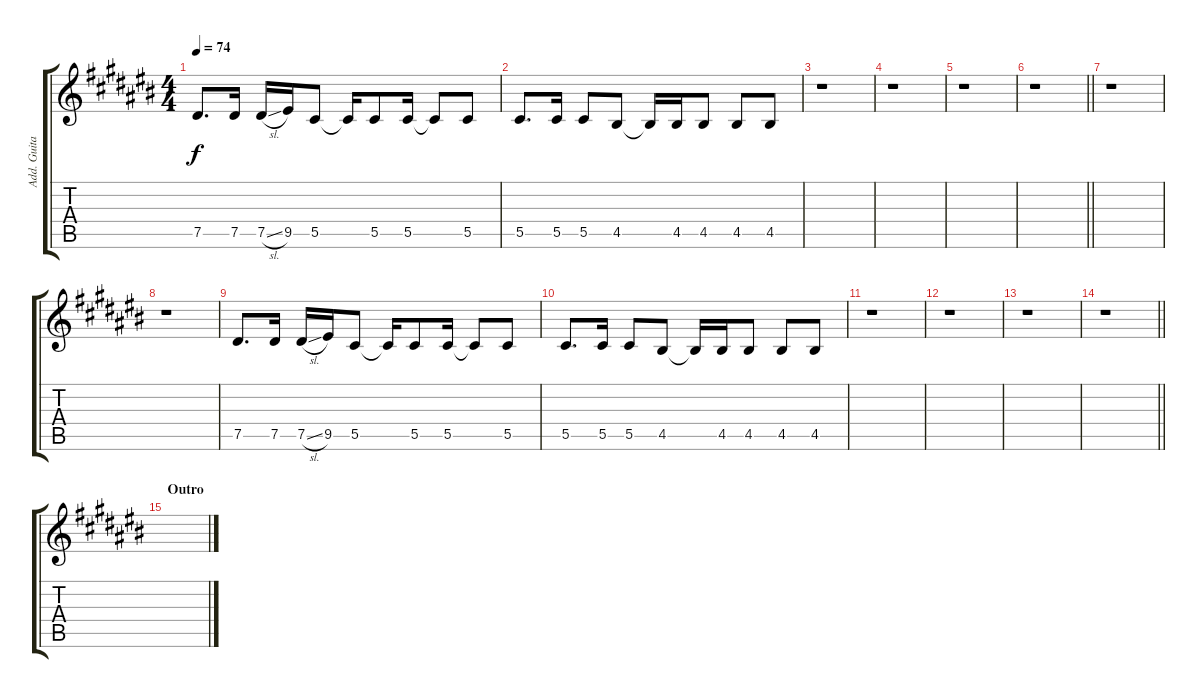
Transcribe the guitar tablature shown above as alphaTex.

\track ("Add. Guitar, overdrive" "Add. Guita") {instrument overdrivenguitar}
\staff {score tabs}
\tuning (Eb4 Bb3 Gb3 Db3 Ab2 Db2) {hide}
\ts (4 4)
\tempo 74
\clef g2
\ks a#minor
7.5.8{d dy f} 7.5.16 7.5{sl}.16 9.5.16 5.5.8 5.5{t}.16 5.5.8 5.5.16 5.5{t}.8 5.5.8 |
5.5.8{d} 5.5.16 5.5.8 4.5.8 4.5{t}.16 4.5.16 4.5.8 4.5.8 4.5.8 |
r.1 |
r.1 |
r.1 |
\barLineRight lightlight
r.1 |
r.1 |
r.1 |
7.5.8{d} 7.5.16 7.5{sl}.16 9.5.16 5.5.8 5.5{t}.16 5.5.8 5.5.16 5.5{t}.8 5.5.8 |
5.5.8{d} 5.5.16 5.5.8 4.5.8 4.5{t}.16 4.5.16 4.5.8 4.5.8 4.5.8 |
r.1 |
r.1 |
r.1 |
\barLineRight lightlight
r.1 |
\section ("" "Outro")
